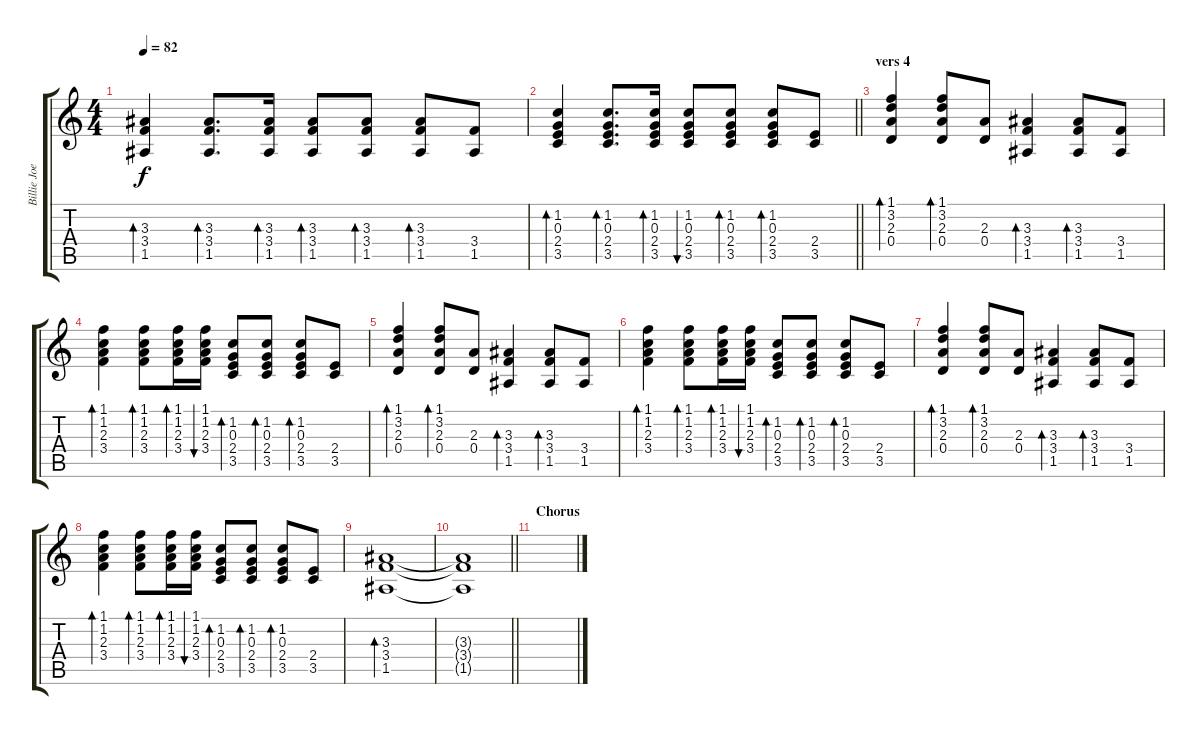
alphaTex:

\track ("Billie Joe acoustic guitar" "Billie Joe") {instrument acousticguitarsteel}
\staff {score tabs}
\tuning (E4 B3 G3 D3 A2 E2) {hide}
\ts (4 4)
\tempo 82
\clef g2
\ks c
(3.3 3.4 1.5).4{bd 30 dy f} (3.3 3.4 1.5).8{d bd 30} (3.3 3.4 1.5).16{bd 30} (3.3 3.4 1.5).8{bd 30} (3.3 3.4 1.5).8{bd 30} (3.3 3.4 1.5).8{bd 30} (3.4 1.5).8 |
\barLineRight lightlight
(1.2 0.3 2.4 3.5).4{bd 30} (1.2 0.3 2.4 3.5).8{d bd 30} (1.2 0.3 2.4 3.5).16{bd 30} (1.2 0.3 2.4 3.5).8{bu 30} (1.2 0.3 2.4 3.5).8{bd 30} (1.2 0.3 2.4 3.5).8{bd 30} (2.4 3.5).8 |
\section ("" "vers 4")
(1.1 3.2 2.3 0.4).4{bd 30} (1.1 3.2 2.3 0.4).8{bd 30} (2.3 0.4).8 (3.3 3.4 1.5).4{bd 30} (3.3 3.4 1.5).8{bd 30} (3.4 1.5).8 |
(1.1 1.2 2.3 3.4).4{bd 30} (1.1 1.2 2.3 3.4).8{bd 30} (1.1 1.2 2.3 3.4).16{bd 30} (1.1 1.2 2.3 3.4).16{bu 30} (1.2 0.3 2.4 3.5).8{bd 30} (1.2 0.3 2.4 3.5).8{bd 30} (1.2 0.3 2.4 3.5).8{bd 30} (2.4 3.5).8 |
(1.1 3.2 2.3 0.4).4{bd 30} (1.1 3.2 2.3 0.4).8{bd 30} (2.3 0.4).8 (3.3 3.4 1.5).4{bd 30} (3.3 3.4 1.5).8{bd 30} (3.4 1.5).8 |
(1.1 1.2 2.3 3.4).4{bd 30} (1.1 1.2 2.3 3.4).8{bd 30} (1.1 1.2 2.3 3.4).16{bd 30} (1.1 1.2 2.3 3.4).16{bu 30} (1.2 0.3 2.4 3.5).8{bd 30} (1.2 0.3 2.4 3.5).8{bd 30} (1.2 0.3 2.4 3.5).8{bd 30} (2.4 3.5).8 |
(1.1 3.2 2.3 0.4).4{bd 30} (1.1 3.2 2.3 0.4).8{bd 30} (2.3 0.4).8 (3.3 3.4 1.5).4{bd 30} (3.3 3.4 1.5).8{bd 30} (3.4 1.5).8 |
(1.1 1.2 2.3 3.4).4{bd 30} (1.1 1.2 2.3 3.4).8{bd 30} (1.1 1.2 2.3 3.4).16{bd 30} (1.1 1.2 2.3 3.4).16{bu 30} (1.2 0.3 2.4 3.5).8{bd 30} (1.2 0.3 2.4 3.5).8{bd 30} (1.2 0.3 2.4 3.5).8{bd 30} (2.4 3.5).8 |
(3.3 3.4 1.5).1{bd 30} |
\barLineRight lightlight
(3.3{t} 3.4{t} 1.5{t}).1 |
\section ("" "Chorus")
